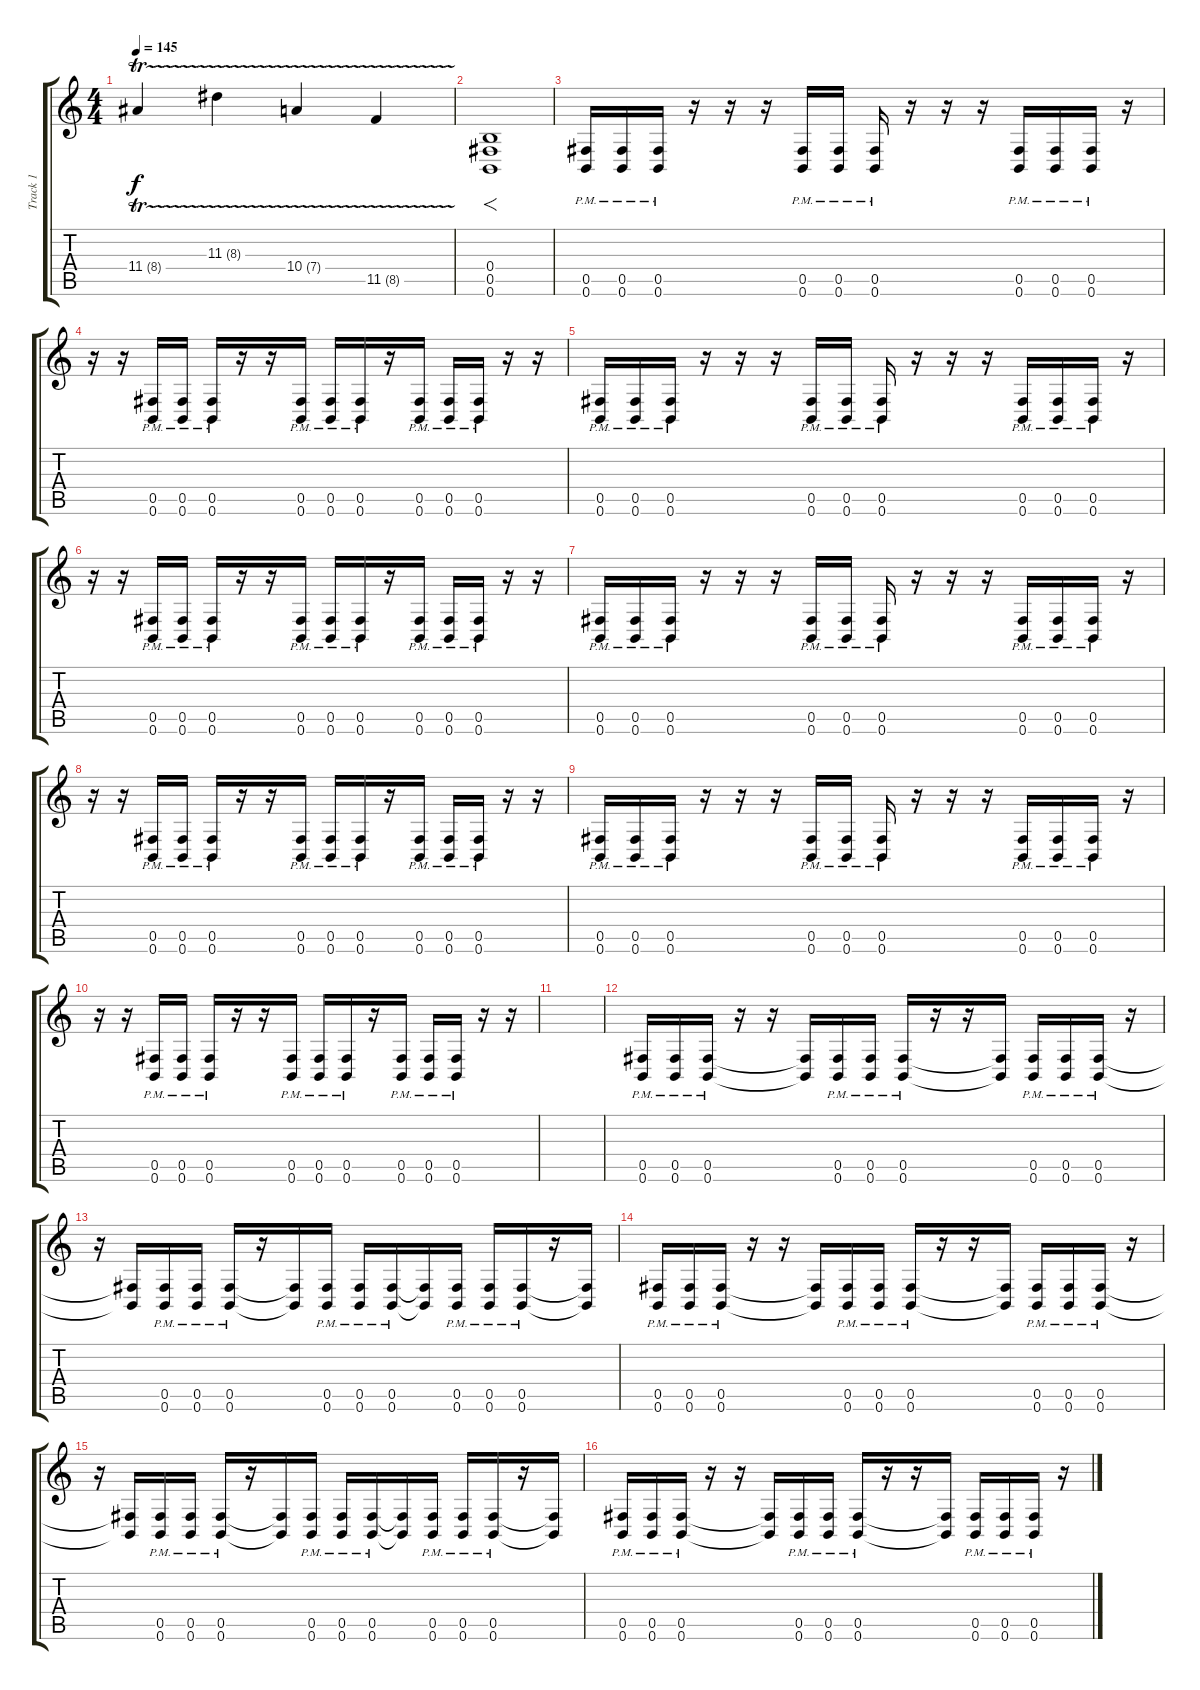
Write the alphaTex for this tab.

\track ("Track 1" "Track 1") {instrument distortionguitar}
\staff {score tabs}
\tuning (Db4 Ab3 E3 B2 Gb2 B1) {hide}
\ts (4 4)
\tempo 145
\clef g2
\ks c
11.4{tr (8 64)}.4{dy f} 11.3{tr (8 64)}.4 10.4{tr (7 64)}.4 11.5{tr (8 64)}.4 |
(0.4 0.5 0.6).1{f} |
(0.5{pm} 0.6{pm}).16 (0.5{pm} 0.6{pm}).16 (0.5{pm} 0.6{pm}).16 r.16 r.16 r.16 (0.5{pm} 0.6{pm}).16 (0.5{pm} 0.6{pm}).16 (0.5{pm} 0.6{pm}).16 r.16 r.16 r.16 (0.5{pm} 0.6{pm}).16 (0.5{pm} 0.6{pm}).16 (0.5{pm} 0.6{pm}).16 r.16 |
r.16 r.16 (0.5{pm} 0.6{pm}).16 (0.5{pm} 0.6{pm}).16 (0.5{pm} 0.6{pm}).16 r.16 r.16 (0.5{pm} 0.6{pm}).16 (0.5{pm} 0.6{pm}).16 (0.5{pm} 0.6{pm}).16 r.16 (0.5{pm} 0.6{pm}).16 (0.5{pm} 0.6{pm}).16 (0.5{pm} 0.6{pm}).16 r.16 r.16 |
(0.5{pm} 0.6{pm}).16 (0.5{pm} 0.6{pm}).16 (0.5{pm} 0.6{pm}).16 r.16 r.16 r.16 (0.5{pm} 0.6{pm}).16 (0.5{pm} 0.6{pm}).16 (0.5{pm} 0.6{pm}).16 r.16 r.16 r.16 (0.5{pm} 0.6{pm}).16 (0.5{pm} 0.6{pm}).16 (0.5{pm} 0.6{pm}).16 r.16 |
r.16 r.16 (0.5{pm} 0.6{pm}).16 (0.5{pm} 0.6{pm}).16 (0.5{pm} 0.6{pm}).16 r.16 r.16 (0.5{pm} 0.6{pm}).16 (0.5{pm} 0.6{pm}).16 (0.5{pm} 0.6{pm}).16 r.16 (0.5{pm} 0.6{pm}).16 (0.5{pm} 0.6{pm}).16 (0.5{pm} 0.6{pm}).16 r.16 r.16 |
(0.5{pm} 0.6{pm}).16 (0.5{pm} 0.6{pm}).16 (0.5{pm} 0.6{pm}).16 r.16 r.16 r.16 (0.5{pm} 0.6{pm}).16 (0.5{pm} 0.6{pm}).16 (0.5{pm} 0.6{pm}).16 r.16 r.16 r.16 (0.5{pm} 0.6{pm}).16 (0.5{pm} 0.6{pm}).16 (0.5{pm} 0.6{pm}).16 r.16 |
r.16 r.16 (0.5{pm} 0.6{pm}).16 (0.5{pm} 0.6{pm}).16 (0.5{pm} 0.6{pm}).16 r.16 r.16 (0.5{pm} 0.6{pm}).16 (0.5{pm} 0.6{pm}).16 (0.5{pm} 0.6{pm}).16 r.16 (0.5{pm} 0.6{pm}).16 (0.5{pm} 0.6{pm}).16 (0.5{pm} 0.6{pm}).16 r.16 r.16 |
(0.5{pm} 0.6{pm}).16 (0.5{pm} 0.6{pm}).16 (0.5{pm} 0.6{pm}).16 r.16 r.16 r.16 (0.5{pm} 0.6{pm}).16 (0.5{pm} 0.6{pm}).16 (0.5{pm} 0.6{pm}).16 r.16 r.16 r.16 (0.5{pm} 0.6{pm}).16 (0.5{pm} 0.6{pm}).16 (0.5{pm} 0.6{pm}).16 r.16 |
r.16 r.16 (0.5{pm} 0.6{pm}).16 (0.5{pm} 0.6{pm}).16 (0.5{pm} 0.6{pm}).16 r.16 r.16 (0.5{pm} 0.6{pm}).16 (0.5{pm} 0.6{pm}).16 (0.5{pm} 0.6{pm}).16 r.16 (0.5{pm} 0.6{pm}).16 (0.5{pm} 0.6{pm}).16 (0.5{pm} 0.6{pm}).16 r.16 r.16 |
|
(0.5{pm} 0.6{pm}).16 (0.5{pm} 0.6{pm}).16 (0.5{pm} 0.6{pm}).16 r.16 r.16 (0.5{t} 0.6{t}).16 (0.5{pm} 0.6{pm}).16 (0.5{pm} 0.6{pm}).16 (0.5{pm} 0.6{pm}).16 r.16 r.16 (0.5{t} 0.6{t}).16 (0.5{pm} 0.6{pm}).16 (0.5{pm} 0.6{pm}).16 (0.5{pm} 0.6{pm}).16 r.16 |
r.16 (0.5{t} 0.6{t}).16 (0.5{pm} 0.6{pm}).16 (0.5{pm} 0.6{pm}).16 (0.5{pm} 0.6{pm}).16 r.16 (0.5{t} 0.6{t}).16 (0.5{pm} 0.6{pm}).16 (0.5{pm} 0.6{pm}).16 (0.5{pm} 0.6{pm}).16 (0.5{t} 0.6{t}).16 (0.5{pm} 0.6{pm}).16 (0.5{pm} 0.6{pm}).16 (0.5{pm} 0.6{pm}).16 r.16 (0.5{t} 0.6{t}).16 |
(0.5{pm} 0.6{pm}).16 (0.5{pm} 0.6{pm}).16 (0.5{pm} 0.6{pm}).16 r.16 r.16 (0.5{t} 0.6{t}).16 (0.5{pm} 0.6{pm}).16 (0.5{pm} 0.6{pm}).16 (0.5{pm} 0.6{pm}).16 r.16 r.16 (0.5{t} 0.6{t}).16 (0.5{pm} 0.6{pm}).16 (0.5{pm} 0.6{pm}).16 (0.5{pm} 0.6{pm}).16 r.16 |
r.16 (0.5{t} 0.6{t}).16 (0.5{pm} 0.6{pm}).16 (0.5{pm} 0.6{pm}).16 (0.5{pm} 0.6{pm}).16 r.16 (0.5{t} 0.6{t}).16 (0.5{pm} 0.6{pm}).16 (0.5{pm} 0.6{pm}).16 (0.5{pm} 0.6{pm}).16 (0.5{t} 0.6{t}).16 (0.5{pm} 0.6{pm}).16 (0.5{pm} 0.6{pm}).16 (0.5{pm} 0.6{pm}).16 r.16 (0.5{t} 0.6{t}).16 |
(0.5{pm} 0.6{pm}).16 (0.5{pm} 0.6{pm}).16 (0.5{pm} 0.6{pm}).16 r.16 r.16 (0.5{t} 0.6{t}).16 (0.5{pm} 0.6{pm}).16 (0.5{pm} 0.6{pm}).16 (0.5{pm} 0.6{pm}).16 r.16 r.16 (0.5{t} 0.6{t}).16 (0.5{pm} 0.6{pm}).16 (0.5{pm} 0.6{pm}).16 (0.5{pm} 0.6{pm}).16 r.16
